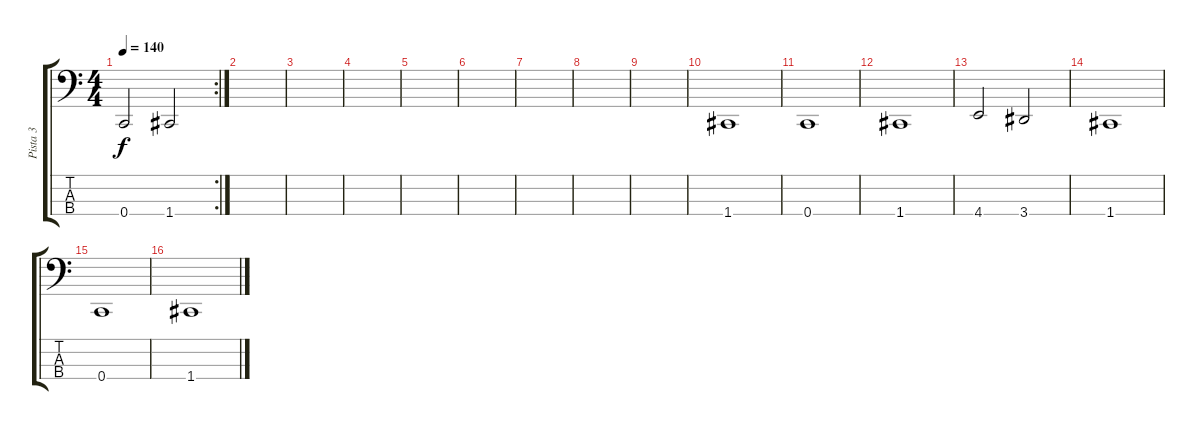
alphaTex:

\track ("Pista 3" "Pista 3") {instrument electricbassfinger}
\staff {score tabs}
\tuning (F2 C2 G1 C1) {hide}
\rc 2
\ts (4 4)
\tempo 140
\clef f4
\ks c
0.4.2{dy f} 1.4.2 |
|
|
|
|
|
|
|
|
1.4.1 |
0.4.1 |
1.4.1 |
4.4.2 3.4.2 |
1.4.1 |
0.4.1 |
1.4.1
